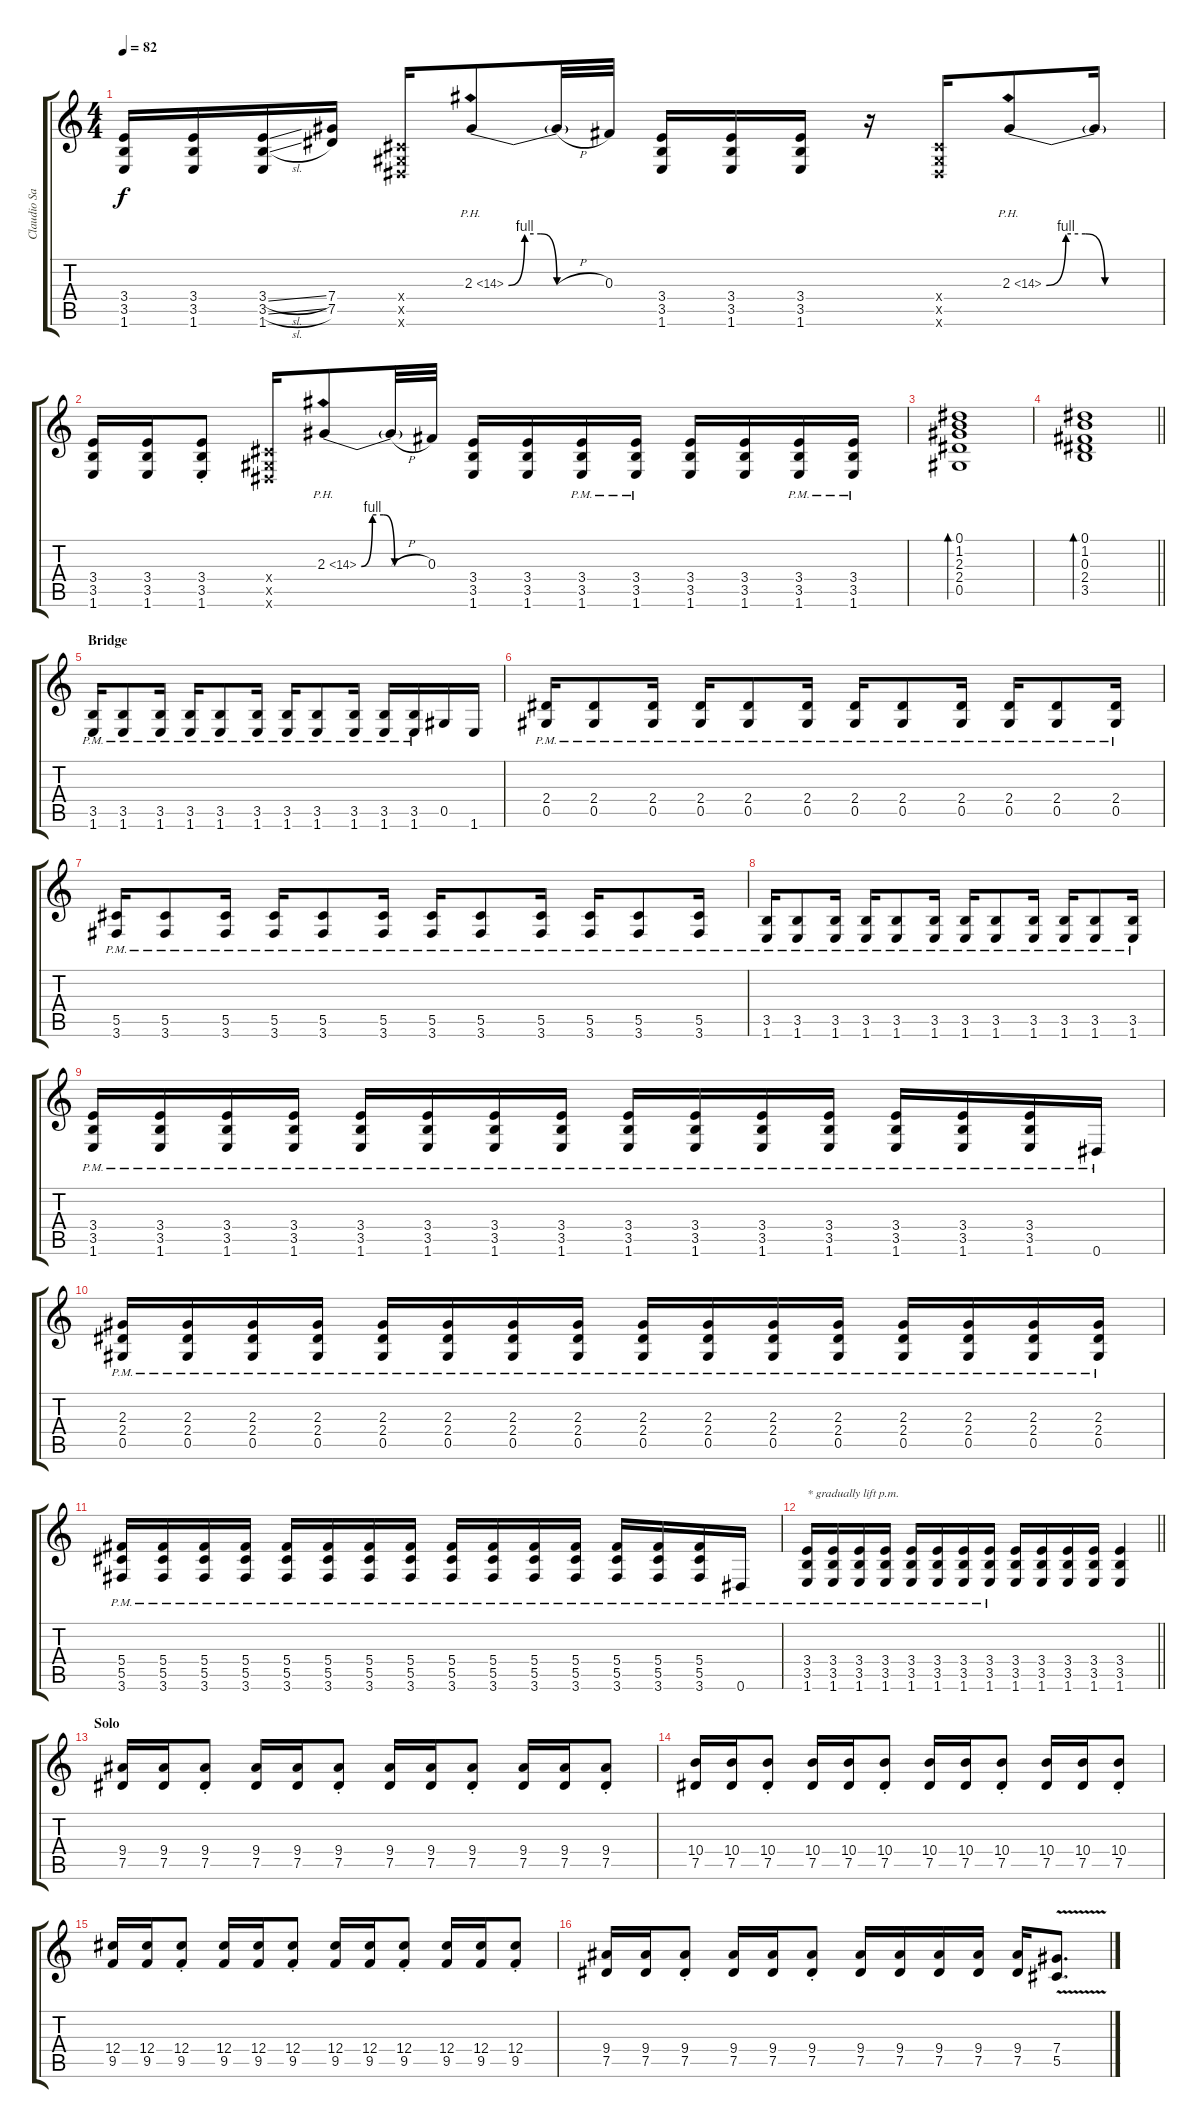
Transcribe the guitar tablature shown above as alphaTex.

\track ("Claudio Sanchez" "Claudio Sa") {instrument distortionguitar}
\staff {score tabs}
\tuning (Eb4 Bb3 Gb3 Db3 Ab2 Eb2) {hide}
\ts (4 4)
\tempo 82
\clef g2
\ks c
(3.4 3.5 1.6).16{dy f instrument distortionguitar} (3.4 3.5 1.6).16 (3.4{sl} 3.5{sl} 1.6).16 (7.4 7.5).16 (0.4{x} 0.5{x} 0.6{x}).16 2.3{be (custom 0 0 10 4 20 4 30 0 60 0) ph 12}.8 2.3{h t}.32 0.3.32 (3.4 3.5 1.6).16 (3.4 3.5 1.6).16 (3.4 3.5 1.6).16 r.16 (0.4{x} 0.5{x} 0.6{x}).16 2.3{be (custom 0 0 10 4 20 4 30 0 60 0) ph 12}.8 2.3{t}.16 |
(3.4 3.5 1.6).16 (3.4 3.5 1.6).16 (3.4{st} 3.5{st} 1.6{st}).8 (0.4{x} 0.5{x} 0.6{x}).16 2.3{be (custom 0 0 10 4 20 4 30 0 60 0) ph 12}.8 2.3{h t}.32 0.3.32 (3.4 3.5 1.6).16 (3.4 3.5 1.6).16 (3.4{pm} 3.5{pm} 1.6{pm}).16 (3.4{pm} 3.5{pm} 1.6{pm}).16 (3.4 3.5 1.6).16 (3.4 3.5 1.6).16 (3.4{pm} 3.5{pm} 1.6{pm}).16 (3.4{pm} 3.5{pm} 1.6{pm}).16 |
(0.1 1.2 2.3 2.4 0.5).1{bd 120 instrument acousticguitarnylon} |
\barLineRight lightlight
(0.1 1.2 0.3 2.4 3.5).1{bd 120} |
\section ("" "Bridge")
(3.5{pm} 1.6{pm}).16{instrument distortionguitar} (3.5{pm} 1.6{pm}).8 (3.5{pm} 1.6{pm}).16 (3.5{pm} 1.6{pm}).16 (3.5{pm} 1.6{pm}).8 (3.5{pm} 1.6{pm}).16 (3.5{pm} 1.6{pm}).16 (3.5{pm} 1.6{pm}).8 (3.5{pm} 1.6{pm}).16 (3.5{pm} 1.6{pm}).16 (3.5{pm} 1.6{pm}).16 0.5.16 1.6.16 |
(2.4{pm} 0.5{pm}).16 (2.4{pm} 0.5{pm}).8 (2.4{pm} 0.5{pm}).16 (2.4{pm} 0.5{pm}).16 (2.4{pm} 0.5{pm}).8 (2.4{pm} 0.5{pm}).16 (2.4{pm} 0.5{pm}).16 (2.4{pm} 0.5{pm}).8 (2.4{pm} 0.5{pm}).16 (2.4{pm} 0.5{pm}).16 (2.4{pm} 0.5{pm}).8 (2.4{pm} 0.5{pm}).16 |
(5.5{pm} 3.6{pm}).16 (5.5{pm} 3.6{pm}).8 (5.5{pm} 3.6{pm}).16 (5.5{pm} 3.6{pm}).16 (5.5{pm} 3.6{pm}).8 (5.5{pm} 3.6{pm}).16 (5.5{pm} 3.6{pm}).16 (5.5{pm} 3.6{pm}).8 (5.5{pm} 3.6{pm}).16 (5.5{pm} 3.6{pm}).16 (5.5{pm} 3.6{pm}).8 (5.5{pm} 3.6{pm}).16 |
(3.5{pm} 1.6{pm}).16 (3.5{pm} 1.6{pm}).8 (3.5{pm} 1.6{pm}).16 (3.5{pm} 1.6{pm}).16 (3.5{pm} 1.6{pm}).8 (3.5{pm} 1.6{pm}).16 (3.5{pm} 1.6{pm}).16 (3.5{pm} 1.6{pm}).8 (3.5{pm} 1.6{pm}).16 (3.5{pm} 1.6{pm}).16 (3.5{pm} 1.6{pm}).8 (3.5{pm} 1.6{pm}).16 |
(3.4{pm} 3.5{pm} 1.6{pm}).16 (3.4{pm} 3.5{pm} 1.6{pm}).16 (3.4{pm} 3.5{pm} 1.6{pm}).16 (3.4{pm} 3.5{pm} 1.6{pm}).16 (3.4{pm} 3.5{pm} 1.6{pm}).16 (3.4{pm} 3.5{pm} 1.6{pm}).16 (3.4{pm} 3.5{pm} 1.6{pm}).16 (3.4{pm} 3.5{pm} 1.6{pm}).16 (3.4{pm} 3.5{pm} 1.6{pm}).16 (3.4{pm} 3.5{pm} 1.6{pm}).16 (3.4{pm} 3.5{pm} 1.6{pm}).16 (3.4{pm} 3.5{pm} 1.6{pm}).16 (3.4{pm} 3.5{pm} 1.6{pm}).16 (3.4{pm} 3.5{pm} 1.6{pm}).16 (3.4{pm} 3.5{pm} 1.6{pm}).16 0.6{pm}.16 |
(2.3{pm} 2.4{pm} 0.5{pm}).16 (2.3{pm} 2.4{pm} 0.5{pm}).16 (2.3{pm} 2.4{pm} 0.5{pm}).16 (2.3{pm} 2.4{pm} 0.5{pm}).16 (2.3{pm} 2.4{pm} 0.5{pm}).16 (2.3{pm} 2.4{pm} 0.5{pm}).16 (2.3{pm} 2.4{pm} 0.5{pm}).16 (2.3{pm} 2.4{pm} 0.5{pm}).16 (2.3{pm} 2.4{pm} 0.5{pm}).16 (2.3{pm} 2.4{pm} 0.5{pm}).16 (2.3{pm} 2.4{pm} 0.5{pm}).16 (2.3{pm} 2.4{pm} 0.5{pm}).16 (2.3{pm} 2.4{pm} 0.5{pm}).16 (2.3{pm} 2.4{pm} 0.5{pm}).16 (2.3{pm} 2.4{pm} 0.5{pm}).16 (2.3{pm} 2.4{pm} 0.5{pm}).16 |
(5.4{pm} 5.5{pm} 3.6{pm}).16 (5.4{pm} 5.5{pm} 3.6{pm}).16 (5.4{pm} 5.5{pm} 3.6{pm}).16 (5.4{pm} 5.5{pm} 3.6{pm}).16 (5.4{pm} 5.5{pm} 3.6{pm}).16 (5.4{pm} 5.5{pm} 3.6{pm}).16 (5.4{pm} 5.5{pm} 3.6{pm}).16 (5.4{pm} 5.5{pm} 3.6{pm}).16 (5.4{pm} 5.5{pm} 3.6{pm}).16 (5.4{pm} 5.5{pm} 3.6{pm}).16 (5.4{pm} 5.5{pm} 3.6{pm}).16 (5.4{pm} 5.5{pm} 3.6{pm}).16 (5.4{pm} 5.5{pm} 3.6{pm}).16 (5.4{pm} 5.5{pm} 3.6{pm}).16 (5.4{pm} 5.5{pm} 3.6{pm}).16 0.6{pm}.16 |
\barLineRight lightlight
(3.4{pm} 3.5{pm} 1.6{pm}).16{txt "* gradually lift p.m."} (3.4{pm} 3.5{pm} 1.6{pm}).16 (3.4{pm} 3.5{pm} 1.6{pm}).16 (3.4{pm} 3.5{pm} 1.6{pm}).16 (3.4{pm} 3.5{pm} 1.6{pm}).16 (3.4{pm} 3.5{pm} 1.6{pm}).16 (3.4{pm} 3.5{pm} 1.6{pm}).16 (3.4{pm} 3.5{pm} 1.6{pm}).16 (3.4 3.5 1.6).16 (3.4 3.5 1.6).16 (3.4 3.5 1.6).16 (3.4 3.5 1.6).16 (3.4 3.5 1.6).4 |
\section ("" "Solo")
(9.4 7.5).16 (9.4 7.5).16 (9.4{st} 7.5{st}).8 (9.4 7.5).16 (9.4 7.5).16 (9.4{st} 7.5{st}).8 (9.4 7.5).16 (9.4 7.5).16 (9.4{st} 7.5{st}).8 (9.4 7.5).16 (9.4 7.5).16 (9.4{st} 7.5{st}).8 |
(10.4 7.5).16 (10.4 7.5).16 (10.4{st} 7.5{st}).8 (10.4 7.5).16 (10.4 7.5).16 (10.4{st} 7.5{st}).8 (10.4 7.5).16 (10.4 7.5).16 (10.4{st} 7.5{st}).8 (10.4 7.5).16 (10.4 7.5).16 (10.4{st} 7.5{st}).8 |
(12.4 9.5).16 (12.4 9.5).16 (12.4{st} 9.5{st}).8 (12.4 9.5).16 (12.4 9.5).16 (12.4{st} 9.5{st}).8 (12.4 9.5).16 (12.4 9.5).16 (12.4{st} 9.5{st}).8 (12.4 9.5).16 (12.4 9.5).16 (12.4{st} 9.5{st}).8 |
(9.4 7.5).16 (9.4 7.5).16 (9.4{st} 7.5{st}).8 (9.4 7.5).16 (9.4 7.5).16 (9.4{st} 7.5{st}).8 (9.4 7.5).16 (9.4 7.5).16 (9.4 7.5).16 (9.4 7.5).16 (9.4 7.5).16 (7.4{v} 5.5{v}).8{d}
